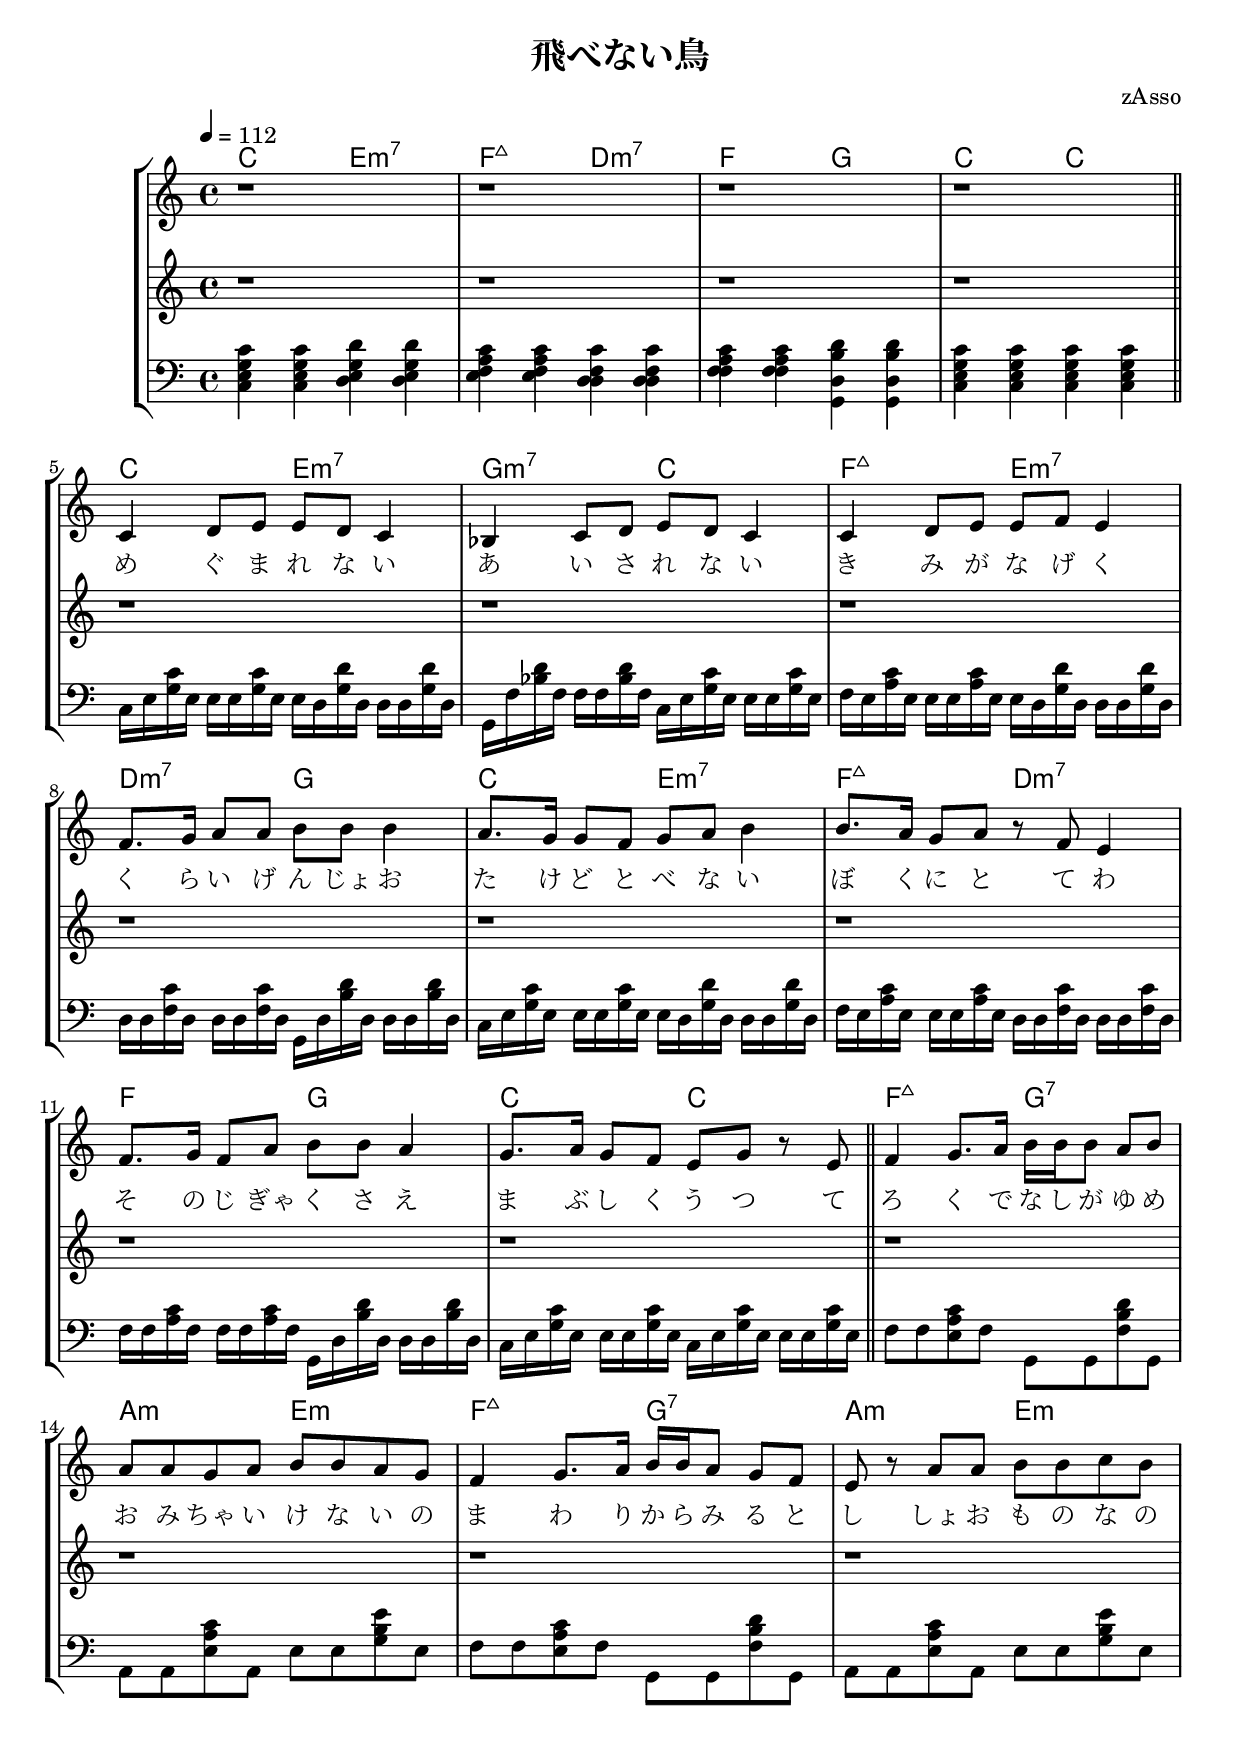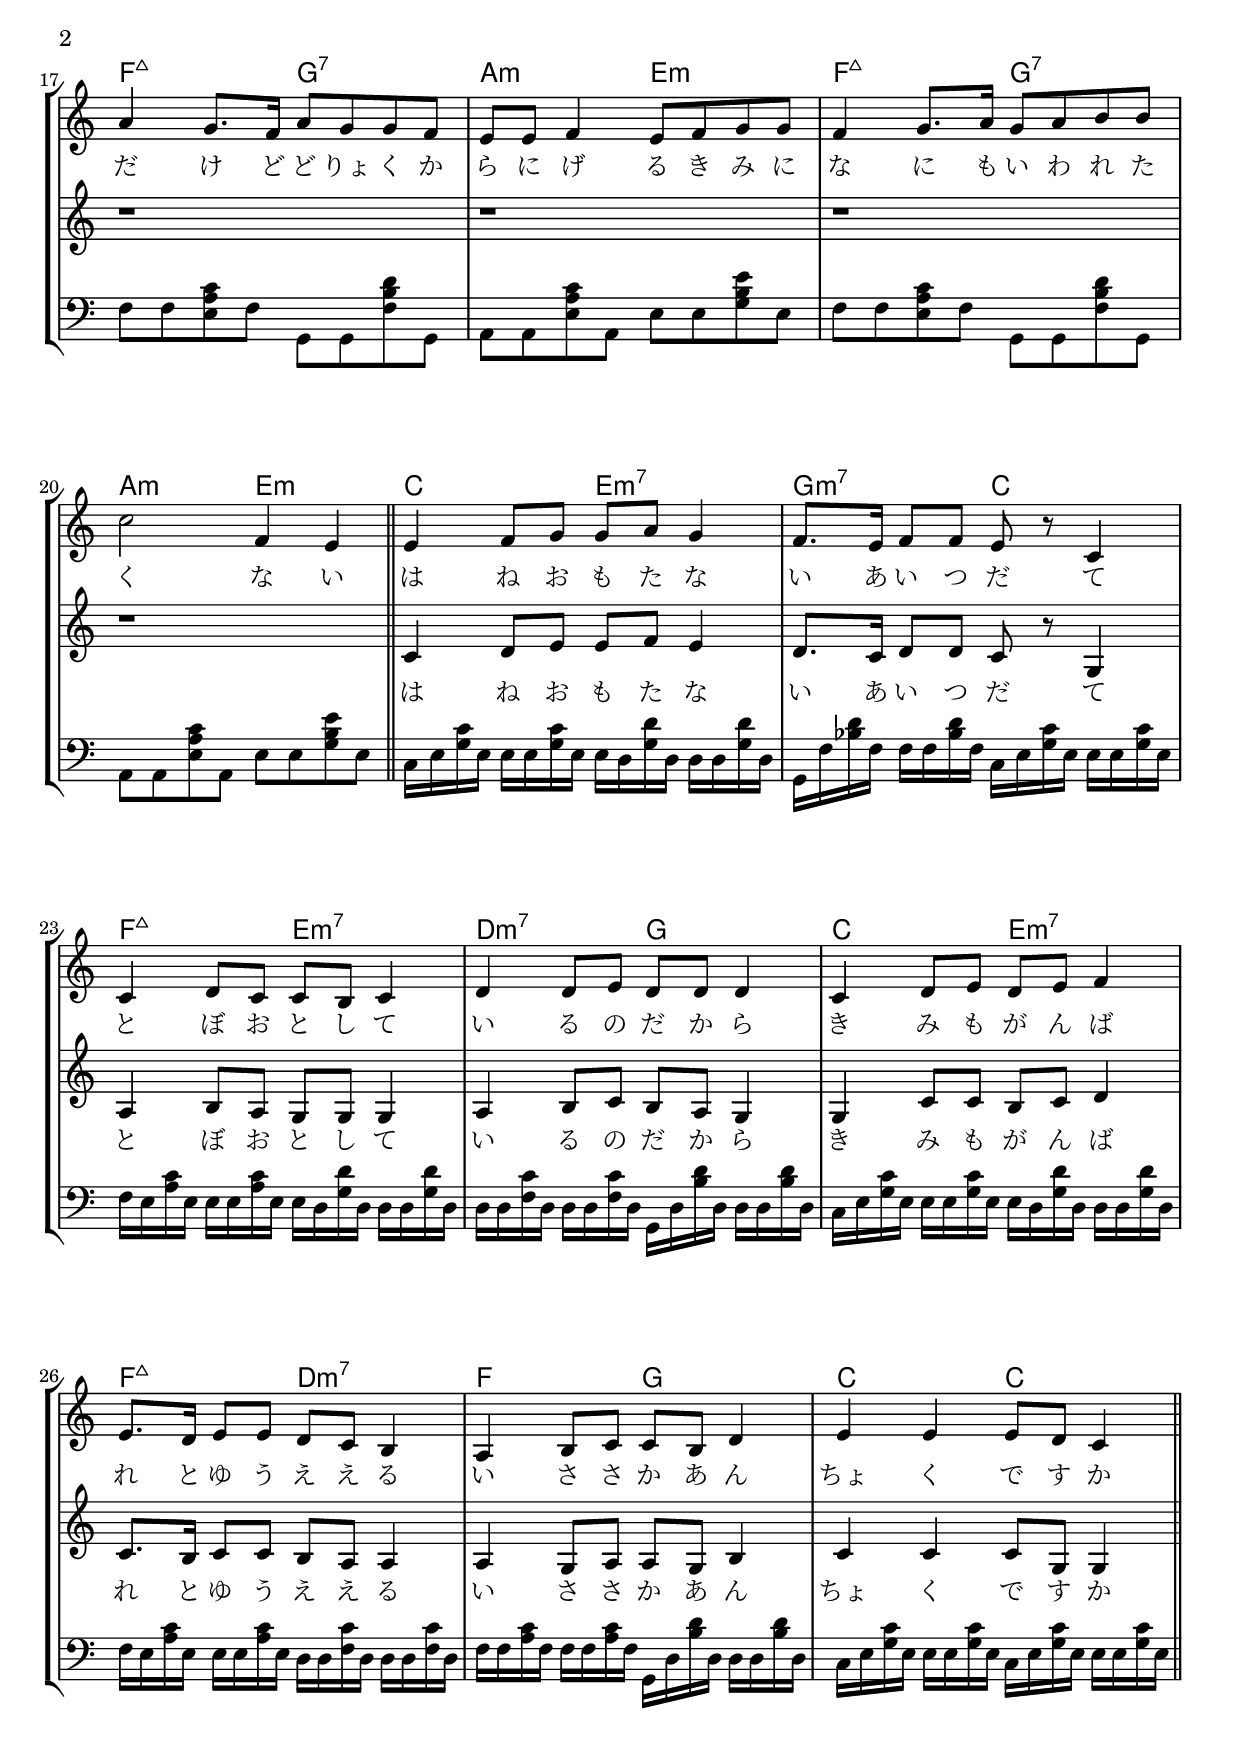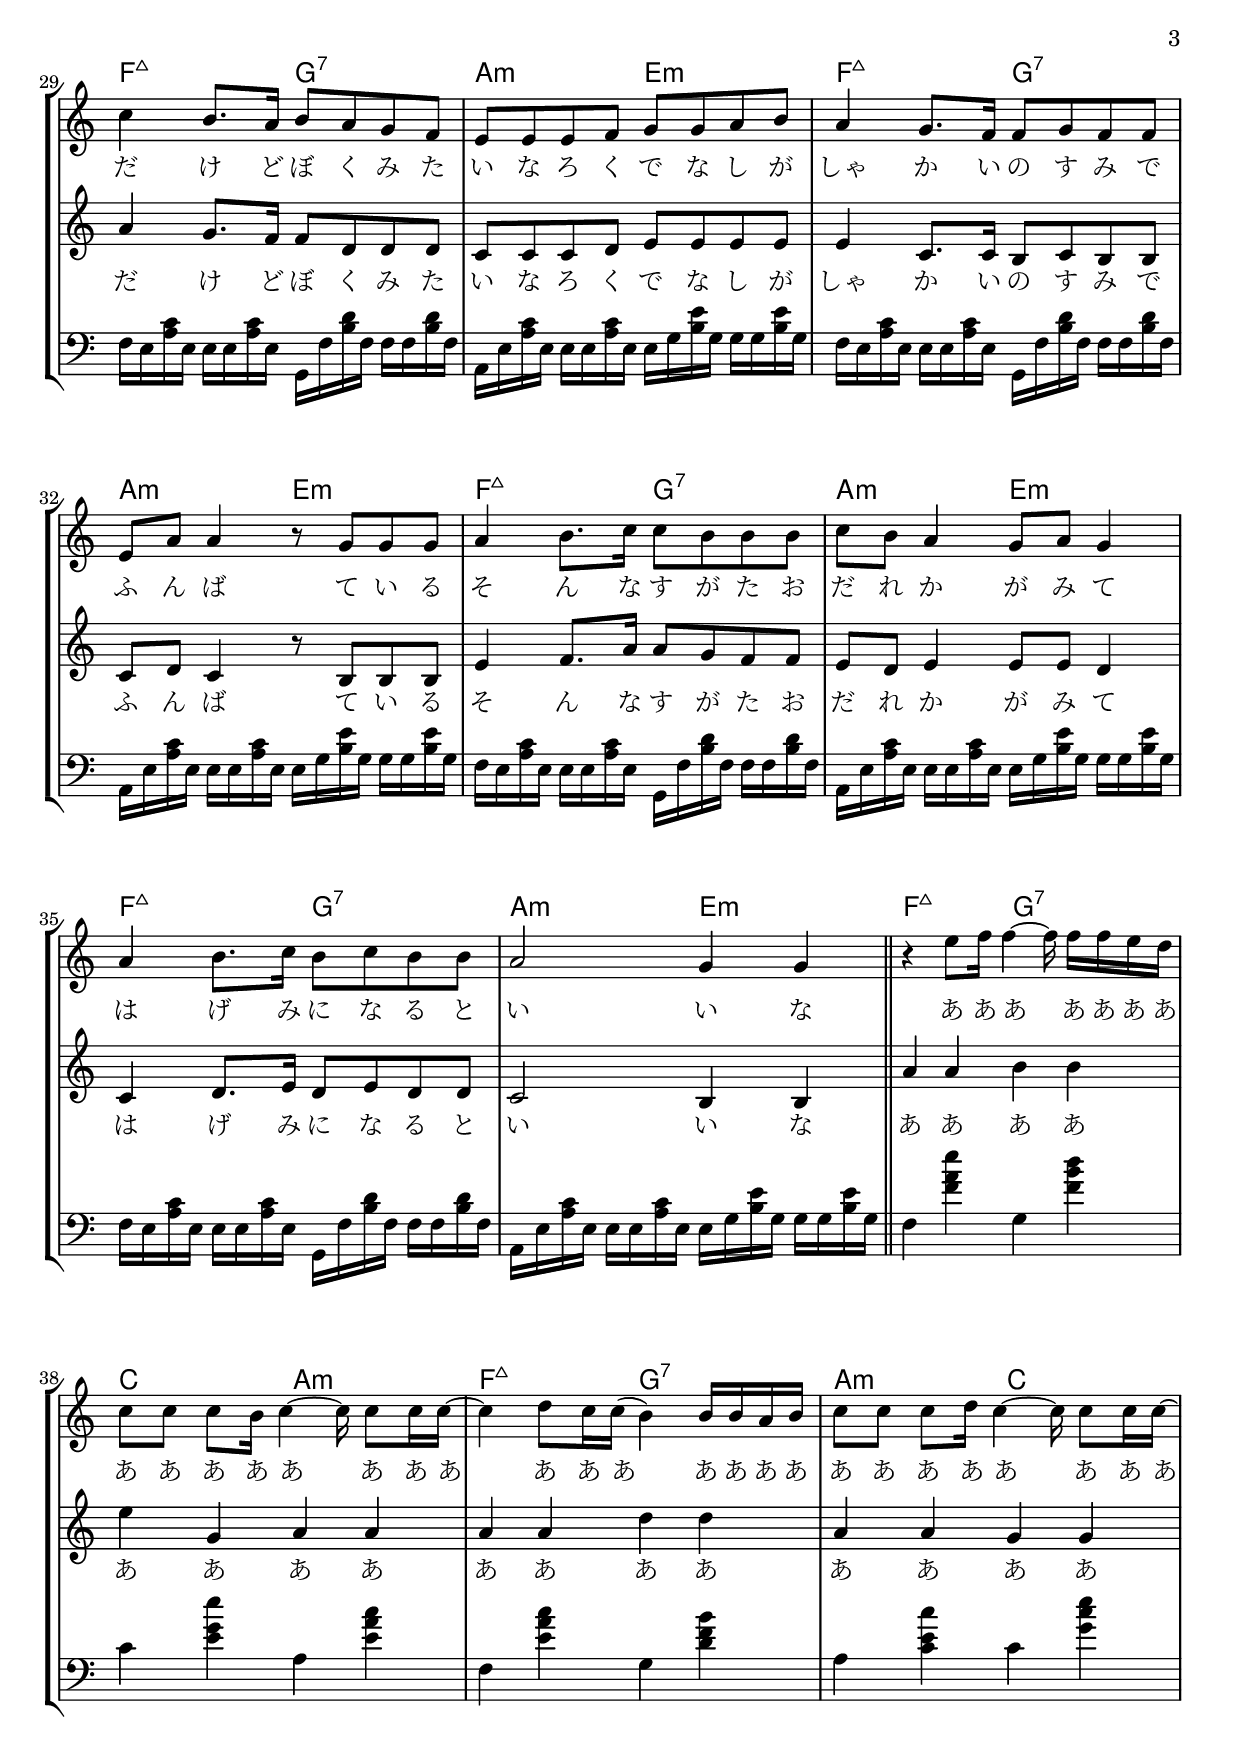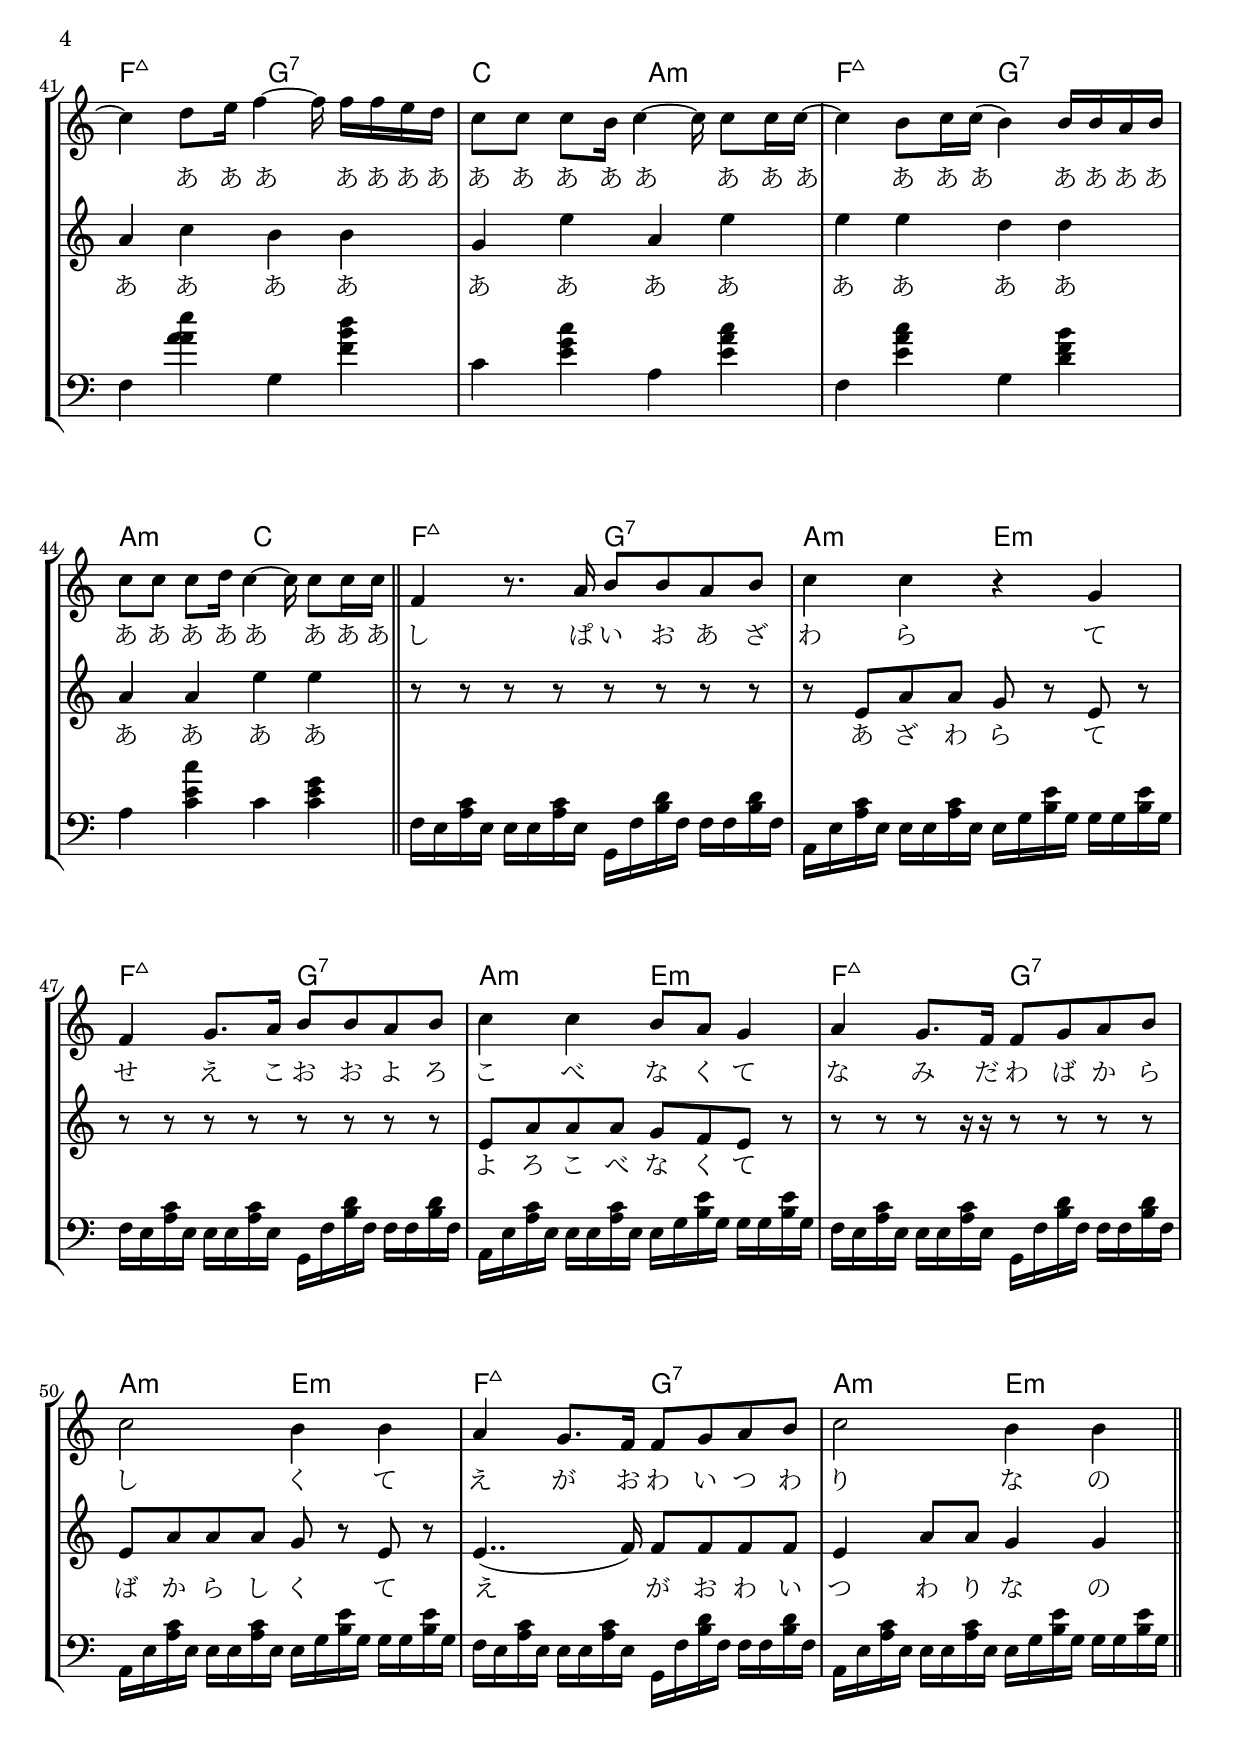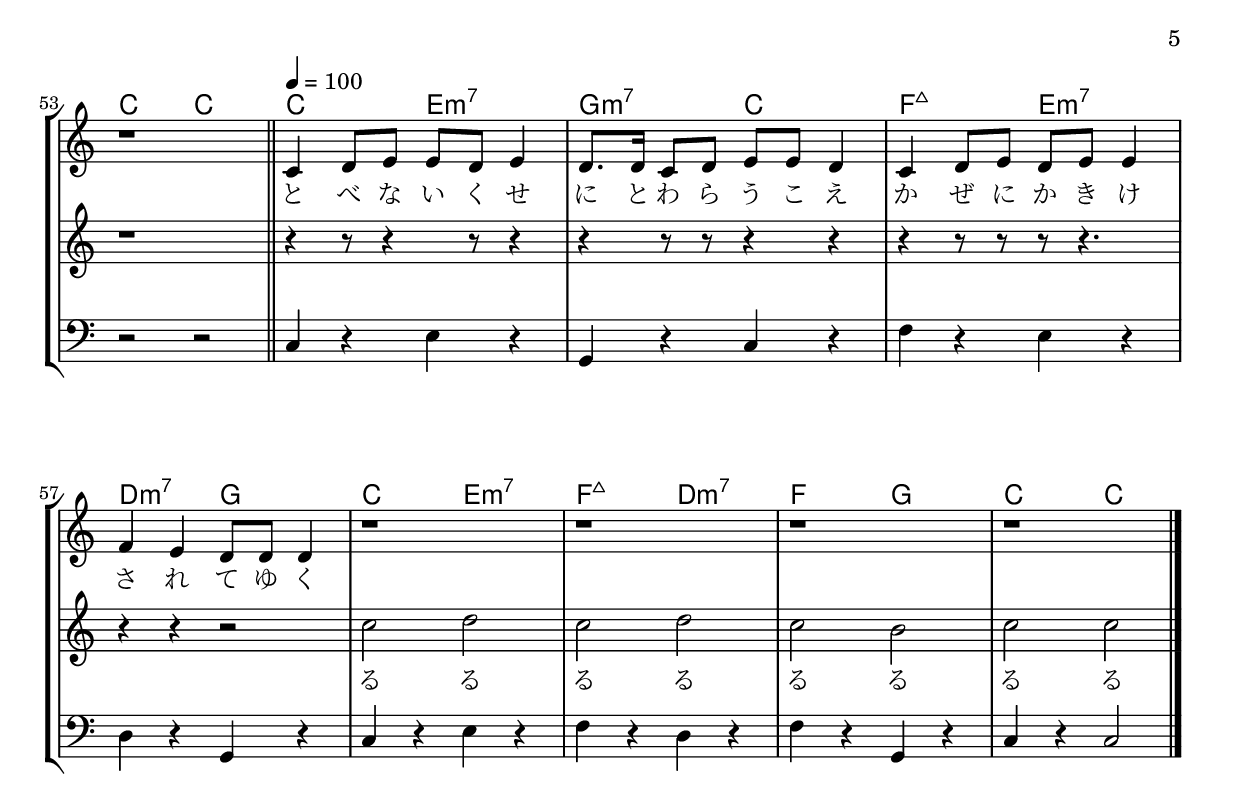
\version "2.12.1"

\header {
	title = \markup {飛べない鳥}
	composer = \markup \center-column {zAsso}
}

harmony = \chordmode {
	c2 e:min7 f:maj7 d:min7 f g c c 

	c e:min7 g:min7 c f:maj7 e:min7 d:min7 g c e:min7 f:maj7 d:min7 f g c c 

	f:maj7 g:7 a:m e:m f:maj7 g:7 a:m e:m f:maj7 g:7 a:m e:m f:maj7 g:7 a:m e:m 

	c e:min7 g:min7 c f:maj7 e:min7 d:min7 g c e:min7 f:maj7 d:min7 f g c c 

	f:maj7 g:7 a:m e:m f:maj7 g:7 a:m e:m f:maj7 g:7 a:m e:m f:maj7 g:7 a:m e:m 

	f:maj7 g:7 c a:m f:maj7 g:7 a:m c f:maj7 g:7 c a:m f:maj7 g:7 a:m c 

	f:maj7 g:7 a:m e:m f:maj7 g:7 a:m e:m f:maj7 g:7 a:m e:m f:maj7 g:7 a:m e:m 

	c c 

	c e:min7 g:min7 c f:maj7 e:min7 d:min7 g c e:min7 f:maj7 d:min7 f g c c 
}

melody = {
	\key c \major
	\tempo 4 = 112
	r1 | r1 | r1 | r1   
	\set Staff.midiInstrument = #"fss0.39"
	c'4  d'8  e'8  e'8  d'8  c'4 
	bes4  c'8  d'8  e'8  d'8  c'4 
	c'4  d'8  e'8  e'8  f'8  e'4 
	f'8.  g'16  a'8  a'8  b'8  b'8  b'4 
	a'8.  g'16  g'8  f'8  g'8  a'8  b'4 
	b'8.  a'16  g'8  a'8  r8  f'8  e'4 
	f'8.  g'16  f'8  a'8  b'8  b'8  a'4 
	g'8.  a'16  g'8  f'8  e'8  g'8  r8  e'8
	\set Staff.midiInstrument = #"fss0.39"
	f'4  g'8.  a'16  b'16  b'16  b'8  a'8  b'8 
	a'8  a'8  g'8  a'8  b'8  b'8  a'8  g'8 
	f'4  g'8.  a'16  b'16  b'16  a'8  g'8  f'8 
	e'8  r8  a'8  a'8  b'8  b'8  c''8  b'8 
	a'4  g'8.  f'16  a'8  g'8  g'8  f'8 
	e'8  e'8  f'4  e'8  f'8  g'8  g'8 
	f'4  g'8.  a'16  g'8  a'8  b'8  b'8 
	c''2  f'4  e'4
	\set Staff.midiInstrument = #"fss0.39"
	e'4  f'8  g'8  g'8  a'8  g'4 
	f'8.  e'16  f'8  f'8  e'8  r8  c'4 
	c'4  d'8  c'8  c'8  b8  c'4 
	d'4  d'8  e'8  d'8  d'8  d'4 
	c'4  d'8  e'8  d'8  e'8  f'4 
	e'8.  d'16  e'8  e'8  d'8  c'8  b4 
	a4  b8  c'8  c'8  b8  d'4 
	e'4  e'4  e'8  d'8  c'4
	\set Staff.midiInstrument = #"fss0.39"
	c''4  b'8.  a'16  b'8  a'8  g'8  f'8 
	e'8  e'8  e'8  f'8  g'8  g'8  a'8  b'8 
	a'4  g'8.  f'16  f'8  g'8  f'8  f'8 
	e'8  a'8  a'4  r8  g'8  g'8  g'8 
	a'4  b'8.  c''16  c''8  b'8  b'8  b'8 
	c''8  b'8  a'4  g'8  a'8  g'4 
	a'4  b'8.  c''16  b'8  c''8  b'8  b'8 
	a'2  g'4  g'4
	\set Staff.midiInstrument = #"Electric Grand"
	r4 e''8  f''16  f''4~f''16  f''16  f''16  e''16  d''16 
	c''8  c''8  c''8  b'16  c''4~c''16  c''8  c''16  c''16~ 
	c''4  d''8  c''16  c''16  (b'4)  b'16  b'16  a'16  b'16 
	c''8  c''8  c''8  d''16  c''4~c''16  c''8  c''16  c''16~ 
	c''4  d''8  e''16  f''4~f''16  f''16  f''16  e''16  d''16 
	c''8  c''8  c''8  b'16  c''4~c''16  c''8  c''16  c''16~ 
	c''4  b'8  c''16  c''16  (b'4)  b'16  b'16  a'16  b'16 
	c''8  c''8  c''8  d''16  c''4~c''16  c''8  c''16  c''16
	\set Staff.midiInstrument = #"fss0.39"
	f'4  r8.  a'16  b'8  b'8  a'8  b'8 
	c''4  c''4  r4  g'4 
	f'4  g'8.  a'16  b'8  b'8  a'8  b'8 
	c''4  c''4  b'8  a'8  g'4 
	a'4  g'8.  f'16  f'8  g'8  a'8  b'8 
	c''2  b'4  b'4 
	a'4  g'8.  f'16  f'8  g'8  a'8  b'8 
	c''2  b'4  b'4
	r1   
	\set Staff.midiInstrument = #"fss0.39"
		\tempo 4 = 100
c'4  d'8  e'8  e'8  d'8  e'4 
	d'8.  d'16  c'8  d'8  e'8  e'8  d'4 
	c'4  d'8  e'8  d'8  e'8  e'4 
	f'4  e'4  d'8  d'8  d'4
	r1 r1 r1 r1 	\bar "|."
}

words = \lyricmode {
	
	め  ぐ  ま  れ  な  い  あ  い  さ  れ  な  い  き  み  が  な  げ  く  く  ら  い  げ  ん  じょ  お  た  け  ど  と  べ  な  い  ぼ  く  に  と  て  わ  そ  の  じ  ぎゃ  く  さ  え  ま  ぶ  し  く  う  つ  て  
	ろ  く  で  な  し  が  ゆ  め  お  み  ちゃ  い  け  な  い  の  ま  わ  り  か  ら  み  る  と  し  しょ  お  も  の  な  の  だ  け  ど  ど  りょ  く  か  ら  に  げ  る  き  み  に  な  に  も  い  わ  れ  た  く  な  い  
	は  ね  お  も  た  な  い  あ  い  つ  だ  て  と  ぼ  お  と  し  て  い  る  の  だ  か  ら  き  み  も  が  ん  ば  れ  と  ゆ  う  え  え  る  い  さ  さ  か  あ  ん  ちょ  く  で  す  か  
	だ  け  ど  ぼ  く  み  た  い  な  ろ  く  で  な  し  が  しゃ  か  い  の  す  み  で  ふ  ん  ば  て  い  る  そ  ん  な  す  が  た  お  だ  れ  か  が  み  て  は  げ  み  に  な  る  と  い  い  な  
	あ  あ  あ  あ  あ  あ  あ  あ  あ  あ  あ  あ  あ  あ  あ  あ  あ  あ  あ  あ  あ  あ  あ  あ  あ  あ  あ  あ  あ  あ  あ  あ  あ  あ  あ  あ  あ  あ  あ  あ  あ  あ  あ  あ  あ  あ  あ  あ  あ  あ  あ  あ  あ  あ  あ  あ  あ  あ  あ  あ  
	し  ぱ  い  お  あ  ざ  わ  ら  て  せ  え  こ  お  お  よ  ろ  こ  べ  な  く  て  な  み  だ  わ  ば  か  ら  し  く  て  え  が  お  わ  い  つ  わ  り  な  の  
	
	と  べ  な  い  く  せ  に  と  わ  ら  う  こ  え  か  ぜ  に  か  き  け  さ  れ  て  ゆ  く  
}

secondmelody = {
	\key c \major
	\tempo 4 = 112
	r1 | r1 | r1 | r1   
	r1 | r1 | r1 | r1 | r1 | r1 | r1 | r1   
	r1 | r1 | r1 | r1 | r1 | r1 | r1 | r1   
	\set Staff.midiInstrument = #"fss0.42"
	c'4  d'8  e'8  e'8  f'8  e'4 
	d'8.  c'16  d'8  d'8  c'8  r8  g4 
	a4  b8  a8  g8  g8  g4 
	a4  b8  c'8  b8  a8  g4 
	g4  c'8  c'8  b8  c'8  d'4 
	c'8.  b16  c'8  c'8  b8  a8  a4 
	a4  g8  a8  a8  g8  b4 
	c'4  c'4  c'8  g8  g4
	\set Staff.midiInstrument = #"fss0.42"
	a'4  g'8.  f'16  f'8  d'8  d'8  d'8 
	c'8  c'8  c'8  d'8  e'8  e'8  e'8  e'8 
	e'4  c'8.  c'16  b8  c'8  b8  b8 
	c'8  d'8  c'4  r8  b8  b8  b8 
	e'4  f'8.  a'16  a'8  g'8  f'8  f'8 
	e'8  d'8  e'4  e'8  e'8  d'4 
	c'4  d'8.  e'16  d'8  e'8  d'8  d'8 
	c'2  b4  b4
	\set Staff.midiInstrument = #"Vibraphone"
	a'4  a'4  b'4  b'4 
	e''4  g'4  a'4  a'4 
	a'4  a'4  d''4  d''4 
	a'4  a'4  g'4  g'4 
	a'4  c''4  b'4  b'4 
	g'4  e''4  a'4  e''4 
	e''4  e''4  d''4  d''4 
	a'4  a'4  e''4  e''4
	\set Staff.midiInstrument = #"fss0.42"
	r8  r8  r8  r8  r8  r8  r8  r8 
	r8  e'8  a'8  a'8  g'8  r8  e'8  r8 
	r8  r8  r8  r8  r8  r8  r8  r8 
	e'8  a'8  a'8  a'8  g'8  f'8  e'8  r8 
	r8  r8  r8  r16  r16  r8  r8  r8  r8 
	e'8  a'8  a'8  a'8  g'8  r8  e'8  r8 
	e'4..  (f'16)  f'8  f'8  f'8  f'8 
	e'4  a'8  a'8  g'4  g'4
	r1   
	\set Staff.midiInstrument = #"fss0.42"
		\tempo 4 = 100
r4  r8  r4  r8  r4 
	r4  r8  r8  r4  r4 
	r4  r8  r8  r8  r4. 
	r4  r4  r2 
	c''2  d''2 
	c''2  d''2 
	c''2  b'2 
	c''2  c''2
	\bar "|."
}

secondwords = \lyricmode {
	
	
	
	は  ね  お  も  た  な  い  あ  い  つ  だ  て  と  ぼ  お  と  し  て  い  る  の  だ  か  ら  き  み  も  が  ん  ば  れ  と  ゆ  う  え  え  る  い  さ  さ  か  あ  ん  ちょ  く  で  す  か  
	だ  け  ど  ぼ  く  み  た  い  な  ろ  く  で  な  し  が  しゃ  か  い  の  す  み  で  ふ  ん  ば  て  い  る  そ  ん  な  す  が  た  お  だ  れ  か  が  み  て  は  げ  み  に  な  る  と  い  い  な  
	あ  あ  あ  あ  あ  あ  あ  あ  あ  あ  あ  あ  あ  あ  あ  あ  あ  あ  あ  あ  あ  あ  あ  あ  あ  あ  あ  あ  あ  あ  あ  あ  
	あ  ざ  わ  ら  て  よ  ろ  こ  べ  な  く  て  ば  か  ら  し  く  て  え  が  お  わ  い  つ  わ  り  な  の  
	
	る  る  る  る  る  る  る  る  
}

tempochange = {
	\tempo 4 = 112
	r1 | r1 | r1 | r1 \bar "||"
	\tempo 4 = 112
	r1 | r1 | r1 | r1 | r1 | r1 | r1 | r1 \bar "||"
	\tempo 4 = 112
	r1 | r1 | r1 | r1 | r1 | r1 | r1 | r1 \bar "||"
	\tempo 4 = 112
	r1 | r1 | r1 | r1 | r1 | r1 | r1 | r1 \bar "||"
	\tempo 4 = 112
	r1 | r1 | r1 | r1 | r1 | r1 | r1 | r1 \bar "||"
	\tempo 4 = 112
	r1 | r1 | r1 | r1 | r1 | r1 | r1 | r1 \bar "||"
	\tempo 4 = 112
	r1 | r1 | r1 | r1 | r1 | r1 | r1 | r1 \bar "||"
	\tempo 4 = 112
	r1 \bar "||"
	\tempo 4 = 100
	r1 | r1 | r1 | r1 | r1 | r1 | r1 | r1 \bar "|."
}

mainacc = {
	\clef bass
	\set Staff.midiInstrument = #"Trumpet"
	\key c \major
	\tempo 4 = 112
	<c e g c'>4 <c e g c'>4
	<e d g d'>4 <e d g d'>4
	<f e a c'>4 <f e a c'>4
	<d d f c'>4 <d d f c'>4
	<f f a c'>4 <f f a c'>4
	<g, d b d'>4 <g, d b d'>4
	<c e g c'>4 <c e g c'>4
	<c e g c'>4 <c e g c'>4
	\bar "||"

	\set Staff.midiInstrument = #"Trumpet"
	c16 e <g c'> e e e <g c'> e
	e16 d <g d'> d d d <g d'> d
	g,16 f <bes d'> f f f <bes d'> f
	c16 e <g c'> e e e <g c'> e
	f16 e <a c'> e e e <a c'> e
	e16 d <g d'> d d d <g d'> d
	d16 d <f c'> d d d <f c'> d
	g,16 d <b d'> d d d <b d'> d
	c16 e <g c'> e e e <g c'> e
	e16 d <g d'> d d d <g d'> d
	f16 e <a c'> e e e <a c'> e
	d16 d <f c'> d d d <f c'> d
	f16 f <a c'> f f f <a c'> f
	g,16 d <b d'> d d d <b d'> d
	c16 e <g c'> e e e <g c'> e
	c16 e <g c'> e e e <g c'> e
	\bar "||"

	\set Staff.midiInstrument = #"Trumpet"
	f8 f8 <e a c'>8 f8
	g,8 g,8 <f b d'>8 g,8
	a,8 a,8 <e a c'>8 a,8
	e8 e8 <g b e'>8 e8
	f8 f8 <e a c'>8 f8
	g,8 g,8 <f b d'>8 g,8
	a,8 a,8 <e a c'>8 a,8
	e8 e8 <g b e'>8 e8
	f8 f8 <e a c'>8 f8
	g,8 g,8 <f b d'>8 g,8
	a,8 a,8 <e a c'>8 a,8
	e8 e8 <g b e'>8 e8
	f8 f8 <e a c'>8 f8
	g,8 g,8 <f b d'>8 g,8
	a,8 a,8 <e a c'>8 a,8
	e8 e8 <g b e'>8 e8
	\bar "||"

	\set Staff.midiInstrument = #"Trumpet"
	c16 e <g c'> e e e <g c'> e
	e16 d <g d'> d d d <g d'> d
	g,16 f <bes d'> f f f <bes d'> f
	c16 e <g c'> e e e <g c'> e
	f16 e <a c'> e e e <a c'> e
	e16 d <g d'> d d d <g d'> d
	d16 d <f c'> d d d <f c'> d
	g,16 d <b d'> d d d <b d'> d
	c16 e <g c'> e e e <g c'> e
	e16 d <g d'> d d d <g d'> d
	f16 e <a c'> e e e <a c'> e
	d16 d <f c'> d d d <f c'> d
	f16 f <a c'> f f f <a c'> f
	g,16 d <b d'> d d d <b d'> d
	c16 e <g c'> e e e <g c'> e
	c16 e <g c'> e e e <g c'> e
	\bar "||"

	\set Staff.midiInstrument = #"Trumpet"
	f16 e <a c'> e e e <a c'> e
	g,16 f <b d'> f f f <b d'> f
	a,16 e <a c'> e e e <a c'> e
	e16 g <b e'> g g g <b e'> g
	f16 e <a c'> e e e <a c'> e
	g,16 f <b d'> f f f <b d'> f
	a,16 e <a c'> e e e <a c'> e
	e16 g <b e'> g g g <b e'> g
	f16 e <a c'> e e e <a c'> e
	g,16 f <b d'> f f f <b d'> f
	a,16 e <a c'> e e e <a c'> e
	e16 g <b e'> g g g <b e'> g
	f16 e <a c'> e e e <a c'> e
	g,16 f <b d'> f f f <b d'> f
	a,16 e <a c'> e e e <a c'> e
	e16 g <b e'> g g g <b e'> g
	\bar "||"

	\set Staff.midiInstrument = #"Trumpet"
	f4 <f' a' e''>4
	g4 <f' b' d''>4
	c'4 <e' g' e''>4
	a4 <e' a' c''>4
	f4 <e' a' c''>4
	g4 <d' f' b'>4
	a4 <c' e' c''>4
	c'4 <g' c'' e''>4
	f4 <a' a' e''>4
	g4 <f' b' d''>4
	c'4 <e' g' c''>4
	a4 <e' a' c''>4
	f4 <e' a' c''>4
	g4 <d' f' b'>4
	a4 <c' e' c''>4
	c'4 <c' e' g'>4
	\bar "||"

	\set Staff.midiInstrument = #"Trumpet"
	f16 e <a c'> e e e <a c'> e
	g,16 f <b d'> f f f <b d'> f
	a,16 e <a c'> e e e <a c'> e
	e16 g <b e'> g g g <b e'> g
	f16 e <a c'> e e e <a c'> e
	g,16 f <b d'> f f f <b d'> f
	a,16 e <a c'> e e e <a c'> e
	e16 g <b e'> g g g <b e'> g
	f16 e <a c'> e e e <a c'> e
	g,16 f <b d'> f f f <b d'> f
	a,16 e <a c'> e e e <a c'> e
	e16 g <b e'> g g g <b e'> g
	f16 e <a c'> e e e <a c'> e
	g,16 f <b d'> f f f <b d'> f
	a,16 e <a c'> e e e <a c'> e
	e16 g <b e'> g g g <b e'> g
	\bar "||"

	\set Staff.midiInstrument = #"Acoustic grand"
	r2
	r2
	\bar "||"

	\set Staff.midiInstrument = #"Trumpet"
	\tempo 4 = 100
	c4 r4
	e4 r4
	g,4 r4
	c4 r4
	f4 r4
	e4 r4
	d4 r4
	g,4 r4
	c4 r4
	e4 r4
	f4 r4
	d4 r4
	f4 r4
	g,4 r4
	c4 r4
	c2
	\bar "|."
}

subacc = {
	\clef bass
	\set Staff.midiInstrument = #"String Ensemble 1"
	\key c \major
	\tempo 4 = 112
	c4 r4
	e4 r4
	f4 r4
	d4 r4
	f4 r4
	g,4 r4
	c4 r4
	c4 r4
	\bar "||"

	\set Staff.midiInstrument = #"String Ensemble 1"
	c4 r4
	e4 r4
	g,4 r4
	c4 r4
	f4 r4
	e4 r4
	d4 r4
	g,4 r4
	c4 r4
	e4 r4
	f4 r4
	d4 r4
	f4 r4
	g,4 r4
	c4 r4
	c4 r4
	\bar "||"

	\set Staff.midiInstrument = #"String Ensemble 1"
	f4.f8
	g,4.g,8
	a,4.a,8
	e4.e8
	f4.f8
	g,4.g,8
	a,4.a,8
	e4.e8
	f4.f8
	g,4.g,8
	a,4.a,8
	e4.e8
	f4.f8
	g,4.g,8
	a,4.a,8
	e4.e8
	\bar "||"

	\set Staff.midiInstrument = #"String Ensemble 1"
	c4 r4
	e4 r4
	g,4 r4
	c4 r4
	f4 r4
	e4 r4
	d4 r4
	g,4 r4
	c4 r4
	e4 r4
	f4 r4
	d4 r4
	f4 r4
	g,4 r4
	c4 r4
	c4 r4
	\bar "||"

	\set Staff.midiInstrument = #"String Ensemble 1"
	f4.f8
	g,4.g,8
	a,4.a,8
	e4.e8
	f4.f8
	g,4.g,8
	a,4.a,8
	e4.e8
	f4.f8
	g,4.g,8
	a,4.a,8
	e4.e8
	f4.f8
	g,4.g,8
	a,4.a,8
	e4.e8
	\bar "||"

	\set Staff.midiInstrument = #"String Ensemble 1"
	f4 f4
	g4 g4
	c'4 c'4
	a4 a4
	f4 f4
	g4 g4
	a4 a4
	c'4 c'4
	f4 f4
	g4 g4
	c'4 c'4
	a4 a4
	f4 f4
	g4 g4
	a4 a4
	c'4 c'4
	\bar "||"

	\set Staff.midiInstrument = #"String Ensemble 1"
	f4.f8
	g,4.g,8
	a,4.a,8
	e4.e8
	f4.f8
	g,4.g,8
	a,4.a,8
	e4.e8
	f4.f8
	g,4.g,8
	a,4.a,8
	e4.e8
	f4.f8
	g,4.g,8
	a,4.a,8
	e4.e8
	\bar "||"

	\set Staff.midiInstrument = #"Acoustic grand"
	r2
	r2
	\bar "||"

	\set Staff.midiInstrument = #"String Ensemble 1"
	\tempo 4 = 100
	r8 c8 <e g c'>4
	e64~ <e~ d~> <e~ d~ g~> <e d g d'>~ <e d g d'>4..
	r8 g,8 <f bes d'>4
	c64~ <c~ e~> <c~ e~ g~> <c e g c'>~ <c e g c'>4..
	r8 f8 <e a c'>4
	e64~ <e~ d~> <e~ d~ g~> <e d g d'>~ <e d g d'>4..
	r8 d8 <d f c'>4
	g,64~ <g,~ d~> <g,~ d~ b~> <g, d b d'>~ <g, d b d'>4..
	r8 c8 <e g c'>4
	e64~ <e~ d~> <e~ d~ g~> <e d g d'>~ <e d g d'>4..
	r8 f8 <e a c'>4
	d64~ <d~ d~> <d~ d~ f~> <d d f c'>~ <d d f c'>4..
	r8 f8 <f a c'>4
	g,64~ <g,~ d~> <g,~ d~ b~> <g, d b d'>~ <g, d b d'>4..
	r8 c8 <e g c'>4
	c64~ <c~ e~> <c~ e~ g~> <c e g c'>~ <c e g c'>4..
	\bar "|."
}

percA = {
	\drummode {
	hh8 hh8 hh8 hh8 hh8 hh8 hh8 hh8  |hh8 hh8 hh8 hh8 hh4 hh8 hh8  |hh8 hh8 hh8 hh8 hh8 hh8 hh8 hh8  |r8 hh2. r8  \bar "||"
	hh8 hh8 hh8 hh8 hh8 hh8 hh8 hh8  |hh8 hh8 hh8 hh8 hh4 hh8 hh8  |hh8 hh8 hh8 hh8 hh8 hh8 hh8 hh8  |hh8 hh8 hh8 hh2 r8  |hh8 hh8 hh8 hh8 hh8 hh8 hh8 hh8  |hh8 hh8 hh8 hh8 hh4 hh8 hh8  |hh8 hh8 hh8 hh8 hh8 hh8 hh8 hh8  |r8 hh2. r8  \bar "||"
	cymc1  |r1  |r1  |r1  |cymc1  |r1  |r1  |r1  \bar "||"
	hh8 hh8 hh8 hh8 hh8 hh8 hh8 hh8  |hh8 hh8 hh8 hh8 hh4 hh8 hh8  |hh8 hh8 hh8 hh8 hh8 hh8 hh8 hh8  |hh8 hh8 hh8 hh2 r8  |hh8 hh8 hh8 hh8 hh8 hh8 hh8 hh8  |hh8 hh8 hh8 hh8 hh4 hh8 hh8  |hh8 hh8 hh8 hh8 hh8 hh8 hh8 hh8  |r8 hh2. r8  \bar "||"
	cymc1  |r1  |r1  |r1  |cymc1  |r1  |r1  |r1  \bar "||"
	hh8 hh8 hh8 hh8 hh8 hh8 hh8 hh8  |hh8 hh8 hh8 hh8 hh4 hh8 hh8  |hh8 hh8 hh8 hh8 hh8 hh8 hh8 hh8  |hh8 hh8 hh8 hh2 r8  |hh8 hh8 hh8 hh8 hh8 hh8 hh8 hh8  |hh8 hh8 hh8 hh8 hh4 hh8 hh8  |hh8 hh8 hh8 hh8 hh8 hh8 hh8 hh8  |r8 hh2. r8  \bar "||"
	cymc1  |r1  |r1  |r1  |cymc1  |r1  |r1  |r1  \bar "||"
	r1 \bar "||"
	r1  |r2. hho4  |r1  |r2. hho4  |r1  |r2. hho4  |r1  |r2. hho4  \bar "|."
	}
}

percB = {
	\drummode {
	r4 sn8. sn8 sn8. sn8. sn16  |r4 sn8. sn8 sn8. sn4  |r4 sn8. sn8 sn8. sn8. sn16  |r4 sn2 sn4  \bar "||"
	r4 sn8. sn8 sn8. sn8. sn16  |r4 sn8. sn8 sn8. sn4  |r4 sn8. sn8 sn8. sn8. sn16  |r8 sn8 sn4 sn8 sn16 sn8 sn8 sn16  |r4 sn8. sn8 sn8. sn8. sn16  |r4 sn8. sn8 sn8. sn4  |r4 sn8. sn8 sn8. sn8. sn16  |r4 sn2 sn4  \bar "||"
	r8 hho8 hho8 hho8 hho8 hho8 hho8 hho8  |hho8 hho8 hho8 hho8 hho8 hho8 hho8 hho8  |hho8 hho8 hho8 hho8 hho8 hho8 hho8 hho8  |hho8 hho8 hho8 hho8 hho8 hho4.  |r8 hho8 hho8 hho8 hho8 hho8 hho8 hho8  |hho8 hho8 hho8 hho8 hho8 hho8 hho8 hho8  |hho8 hho8 hho8 hho8 hho8 hho8 hho8 hho8  |hho8 hho8 hho8 hho8 hho8 hho4.  \bar "||"
	r4 sn8. sn8 sn8. sn8. sn16  |r4 sn8. sn8 sn8. sn4  |r4 sn8. sn8 sn8. sn8. sn16  |r8 sn8 sn4 sn8 sn16 sn8 sn8 sn16  |r4 sn8. sn8 sn8. sn8. sn16  |r4 sn8. sn8 sn8. sn4  |r4 sn8. sn8 sn8. sn8. sn16  |r4 sn2 sn4  \bar "||"
	r8 hho8 hho8 hho8 hho8 hho8 hho8 hho8  |hho8 hho8 hho8 hho8 hho8 hho8 hho8 hho8  |hho8 hho8 hho8 hho8 hho8 hho8 hho8 hho8  |hho8 hho8 hho8 hho8 hho8 hho4.  |r8 hho8 hho8 hho8 hho8 hho8 hho8 hho8  |hho8 hho8 hho8 hho8 hho8 hho8 hho8 hho8  |hho8 hho8 hho8 hho8 hho8 hho8 hho8 hho8  |hho8 hho8 hho8 hho8 hho8 hho4.  \bar "||"
	r4 sn8. sn8 sn8. sn8. sn16  |r4 sn8. sn8 sn8. sn4  |r4 sn8. sn8 sn8. sn8. sn16  |r8 sn8 sn4 sn8 sn16 sn8 sn8 sn16  |r4 sn8. sn8 sn8. sn8. sn16  |r4 sn8. sn8 sn8. sn4  |r4 sn8. sn8 sn8. sn8. sn16  |r4 sn2 sn4  \bar "||"
	r8 hho8 hho8 hho8 hho8 hho8 hho8 hho8  |hho8 hho8 hho8 hho8 hho8 hho8 hho8 hho8  |hho8 hho8 hho8 hho8 hho8 hho8 hho8 hho8  |hho8 hho8 hho8 hho8 hho8 hho4.  |r8 hho8 hho8 hho8 hho8 hho8 hho8 hho8  |hho8 hho8 hho8 hho8 hho8 hho8 hho8 hho8  |hho8 hho8 hho8 hho8 hho8 hho8 hho8 hho8  |hho8 hho8 hho8 hho8 hho8 hho4.  \bar "||"
	r1 \bar "||"
	r16 hhp16 hhp8 hhp16 hhp8 hhp2 r16  |r16 hhp16 hhp8 hhp16 hhp8 hhp2 r16  |r16 hhp16 hhp8 hhp16 hhp8 hhp2 r16  |r16 hhp16 hhp8 hhp16 hhp8 hhp2 r16  |r16 hhp16 hhp8 hhp16 hhp8 hhp2 r16  |r16 hhp16 hhp8 hhp16 hhp8 hhp2 r16  |r16 hhp16 hhp8 hhp16 hhp8 hhp2 r16  |r16 hhp16 hhp8 hhp16 hhp8 hhp2 hhp16  \bar "|."
	}
}

percC = {
	\drummode {
	bd8 bd4 bd2 bd8  |bd8 bd2 bd4.  |bd8 bd4 bd2 bd8  |bd8 bd4. bd4. bd8  \bar "||"
	bd8 bd4 bd2 bd8  |bd8 bd2 bd4.  |bd8 bd4 bd2 bd8  |bd4 r16 bd8. bd2  |bd8 bd4 bd2 bd8  |bd8 bd2 bd4.  |bd8 bd4 bd2 bd8  |bd8 bd4. bd4. bd8  \bar "||"
	r1  |r1  |r1  |r2. hh4  |r1  |r1  |r1  |r2. hh4  \bar "||"
	bd8 bd4 bd2 bd8  |bd8 bd2 bd4.  |bd8 bd4 bd2 bd8  |bd4 r16 bd8. bd2  |bd8 bd4 bd2 bd8  |bd8 bd2 bd4.  |bd8 bd4 bd2 bd8  |bd8 bd4. bd4. bd8  \bar "||"
	r1  |r1  |r1  |r2. hh4  |r1  |r1  |r1  |r2. hh4  \bar "||"
	bd8 bd4 bd2 bd8  |bd8 bd2 bd4.  |bd8 bd4 bd2 bd8  |bd4 r16 bd8. bd2  |bd8 bd4 bd2 bd8  |bd8 bd2 bd4.  |bd8 bd4 bd2 bd8  |bd8 bd4. bd4. bd8  \bar "||"
	r1  |r1  |r1  |r2. hh4  |r1  |r1  |r1  |r2. hh4  \bar "||"
	r1 \bar "||"
	hh8. hh8. hh2 r8  |hh8. hh8. hh2 hh8  |hh8. hh8. hh2 r8  |hh8. hh8. hh2 hh8  |hh8. hh8. hh2 r8  |hh8. hh8. hh2 hh8  |hh8. hh8. hh2 r8  |hh8. hh8. hh4 hh4 hh8  \bar "|."
	}
}

percD = {
	\drummode {
	r1  |r2 r8 hho4.  |r1  |r4. r16 hho2 r16  \bar "||"
	r1  |r2 r8 hho4.  |r1  |r4. r16 hho2 r16  |r1  |r2 r8 hho4.  |r1  |r4. r16 hho2 r16  \bar "||"
	r8 sn4 sn4 sn4 sn8  |r8 sn4 sn4 sn4 sn8  |r8 sn4 sn4 sn4 sn8  |r8 sn4 sn4 sn8. sn16 sn16 sn16  |r8 sn4 sn4 sn4 sn8  |r8 sn4 sn4 sn4 sn8  |r8 sn4 sn4 sn4 sn8  |r8 sn4 sn4 sn8. sn16 sn16 sn16  \bar "||"
	r1  |r2 r8 hho4.  |r1  |r4. r16 hho2 r16  |r1  |r2 r8 hho4.  |r1  |r4. r16 hho2 r16  \bar "||"
	r8 sn4 sn4 sn4 sn8  |r8 sn4 sn4 sn4 sn8  |r8 sn4 sn4 sn4 sn8  |r8 sn4 sn4 sn8. sn16 sn16 sn16  |r8 sn4 sn4 sn4 sn8  |r8 sn4 sn4 sn4 sn8  |r8 sn4 sn4 sn4 sn8  |r8 sn4 sn4 sn8. sn16 sn16 sn16  \bar "||"
	r1  |r2 r8 hho4.  |r1  |r4. r16 hho2 r16  |r1  |r2 r8 hho4.  |r1  |r4. r16 hho2 r16  \bar "||"
	r8 sn4 sn4 sn4 sn8  |r8 sn4 sn4 sn4 sn8  |r8 sn4 sn4 sn4 sn8  |r8 sn4 sn4 sn8. sn16 sn16 sn16  |r8 sn4 sn4 sn4 sn8  |r8 sn4 sn4 sn4 sn8  |r8 sn4 sn4 sn4 sn8  |r8 sn4 sn4 sn8. sn16 sn16 sn16  \bar "||"
	r1 \bar "||"
	r2 ss2  |r2 ss2  |r2 ss2  |r2 ss2  |r2 ss2  |r2 ss2  |r2 ss2  |r2 ss2  \bar "|."
	}
}

percE = {
	\drummode {
	r1 |r1 |r1 |cymc1  \bar "||"
	r1 |r1 |r1 |r1 |r1 |r1 |r1 |cymc1  \bar "||"
	bd4 bd16 bd8. bd8. bd8 bd8.  |bd4 bd16 bd8. bd16 bd8 bd8 bd8.  |bd4 bd16 bd8. bd8. bd8 bd8.  |bd4 bd16 bd8. bd16 bd8. bd4  |bd4 bd16 bd8. bd8. bd8 bd8.  |bd4 bd16 bd8. bd16 bd8 bd8 bd8.  |bd4 bd16 bd8. bd8. bd8 bd8.  |bd4 bd16 bd8. bd16 bd8. bd4  \bar "||"
	r1 |r1 |r1 |r1 |r1 |r1 |r1 |cymc1  \bar "||"
	bd4 bd16 bd8. bd8. bd8 bd8.  |bd4 bd16 bd8. bd16 bd8 bd8 bd8.  |bd4 bd16 bd8. bd8. bd8 bd8.  |bd4 bd16 bd8. bd16 bd8. bd4  |bd4 bd16 bd8. bd8. bd8 bd8.  |bd4 bd16 bd8. bd16 bd8 bd8 bd8.  |bd4 bd16 bd8. bd8. bd8 bd8.  |bd4 bd16 bd8. bd16 bd8. bd4  \bar "||"
	r1 |r1 |r1 |r1 |r1 |r1 |r1 |cymc1  \bar "||"
	bd4 bd16 bd8. bd8. bd8 bd8.  |bd4 bd16 bd8. bd16 bd8 bd8 bd8.  |bd4 bd16 bd8. bd8. bd8 bd8.  |bd4 bd16 bd8. bd16 bd8. bd4  |bd4 bd16 bd8. bd8. bd8 bd8.  |bd4 bd16 bd8. bd16 bd8 bd8 bd8.  |bd4 bd16 bd8. bd8. bd8 bd8.  |bd4 bd16 bd8. bd16 bd8. bd4  \bar "||"
	r1 \bar "||"
	bd2 r8 bd4 bd8  |bd4. bd4 bd4 bd8  |bd2 r8 bd4 bd8  |bd4. bd4 bd4 bd8  |bd2 r8 bd4 bd8  |bd4. bd4 bd4 bd8  |bd2 r8 bd4 bd8  |bd4. bd4 bd4.  \bar "|."
	}
}

percF = {
	\drummode {
	r1 |r1 |r1 |r4 r16 tommh16 tommh4. tommh4  \bar "||"
	r1 |r1 |r1 |r1 |r1 |r1 |r1 |r4 r16 tommh16 tommh4. tommh4  \bar "||"
	r1 | r1 | r1 | r1 | r1 | r1 | r1 | r1 \bar "||"
	r1 |r1 |r1 |r1 |r1 |r1 |r1 |r4 r16 tommh16 tommh4. tommh4  \bar "||"
	r1 | r1 | r1 | r1 | r1 | r1 | r1 | r1 \bar "||"
	r1 |r1 |r1 |r1 |r1 |r1 |r1 |r4 r16 tommh16 tommh4. tommh4  \bar "||"
	r1 | r1 | r1 | r1 | r1 | r1 | r1 | r1 \bar "||"
	r1 \bar "||"
	r1 | r1 | r1 | r1 | r1 | r1 | r1 | r1 \bar "|."
	}
}

percG = {
	\drummode {
	r1 |r1 |r1 |r4. r16 tomml4. tomml8.  \bar "||"
	r1 |r1 |r1 |r1 |r1 |r1 |r1 |r4. r16 tomml4. tomml8.  \bar "||"
	r1 | r1 | r1 | r1 | r1 | r1 | r1 | r1 \bar "||"
	r1 |r1 |r1 |r1 |r1 |r1 |r1 |r4. r16 tomml4. tomml8.  \bar "||"
	r1 | r1 | r1 | r1 | r1 | r1 | r1 | r1 \bar "||"
	r1 |r1 |r1 |r1 |r1 |r1 |r1 |r4. r16 tomml4. tomml8.  \bar "||"
	r1 | r1 | r1 | r1 | r1 | r1 | r1 | r1 \bar "||"
	r1 \bar "||"
	r1 | r1 | r1 | r1 | r1 | r1 | r1 | r1 \bar "|."
	}
}

percH = {
	\drummode {
	r1 |r1 |r1 |r2 r16 toml8 toml4 r16  \bar "||"
	r1 |r1 |r1 |r1 |r1 |r1 |r1 |r2 r16 toml8 toml4 r16  \bar "||"
	r1 | r1 | r1 | r1 | r1 | r1 | r1 | r1 \bar "||"
	r1 |r1 |r1 |r1 |r1 |r1 |r1 |r2 r16 toml8 toml4 r16  \bar "||"
	r1 | r1 | r1 | r1 | r1 | r1 | r1 | r1 \bar "||"
	r1 |r1 |r1 |r1 |r1 |r1 |r1 |r2 r16 toml8 toml4 r16  \bar "||"
	r1 | r1 | r1 | r1 | r1 | r1 | r1 | r1 \bar "||"
	r1 \bar "||"
	r1 | r1 | r1 | r1 | r1 | r1 | r1 | r1 \bar "|."
	}
}

percI = {
	\drummode {
	r1 |r1 |r1 |r2 r8 tomfh4 tomfh8  \bar "||"
	r1 |r1 |r1 |r1 |r1 |r1 |r1 |r2 r8 tomfh4 tomfh8  \bar "||"
	r1 | r1 | r1 | r1 | r1 | r1 | r1 | r1 \bar "||"
	r1 |r1 |r1 |r1 |r1 |r1 |r1 |r2 r8 tomfh4 tomfh8  \bar "||"
	r1 | r1 | r1 | r1 | r1 | r1 | r1 | r1 \bar "||"
	r1 |r1 |r1 |r1 |r1 |r1 |r1 |r2 r8 tomfh4 tomfh8  \bar "||"
	r1 | r1 | r1 | r1 | r1 | r1 | r1 | r1 \bar "||"
	r1 \bar "||"
	r1 | r1 | r1 | r1 | r1 | r1 | r1 | r1 \bar "|."
	}
}

\score {
	<<
		\new StaffGroup <<
			\new ChordNames {\harmony}
			\new Voice = "melody" {\melody}
			\new Lyrics \lyricsto "melody" \words
			\new Voice = "secondmelody" {\secondmelody}
			\new Lyrics \lyricsto "secondmelody" \secondwords
			\new Staff = "mainacc" {\mainacc}
		>>
	>>
	\layout { }
}
